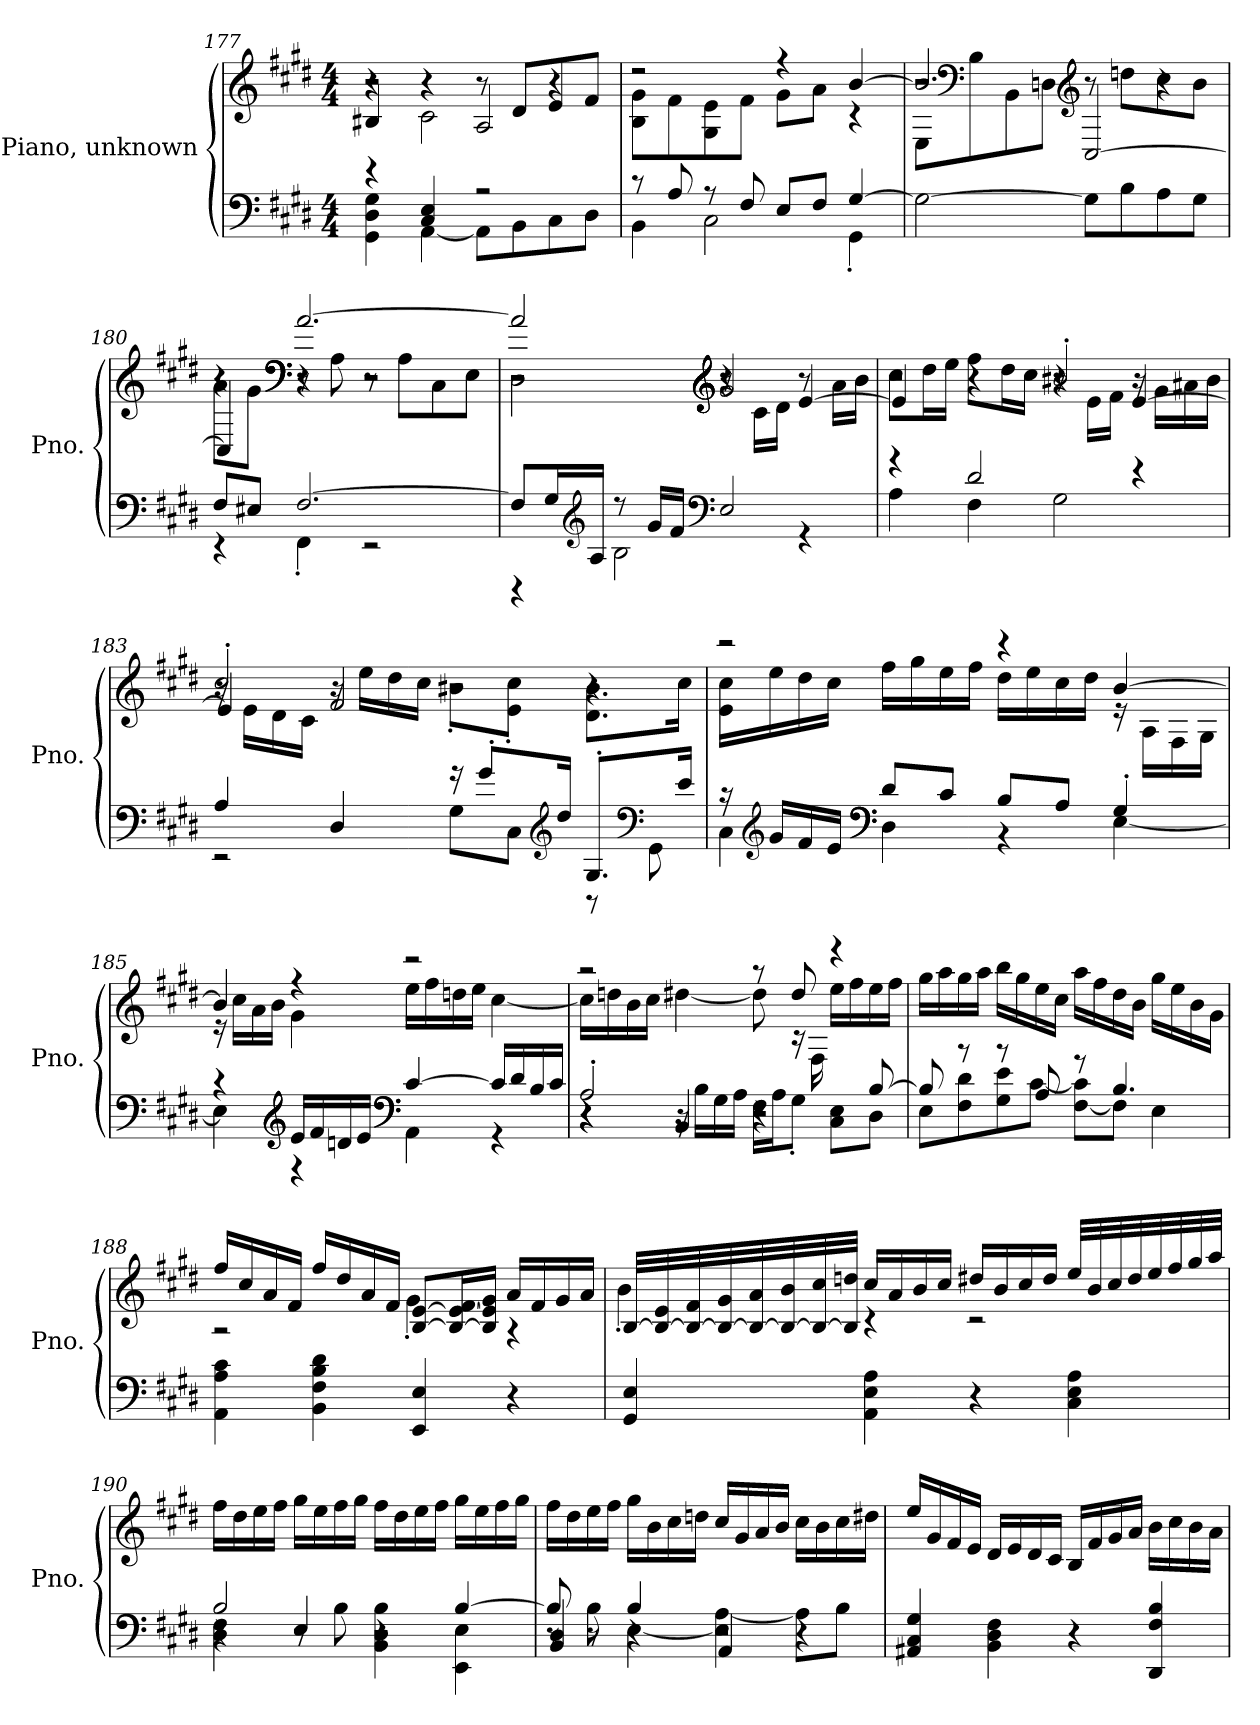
**kern	**kern
*part1	*part1
*staff2	*staff1
*I"Piano, unknown	*
*I'Pno.	*
*clefF4	*clefG2
*k[f#c#g#d#]	*k[f#c#g#d#]
*M4/4	*M4/4
=177	=177
*^	*^
*	*	*	*^
4r	4GG#\ 4D#\ 4G#\	4B#X/	4r	2r
4C#/ 4E/	[4AA\	4r	2c#\	.
2r	8AA\L]	8r	.	2A/
.	8BB\	8d#/L	.	.
.	8C#\	8e/	4r	.
.	8D#\J	8f#/J	.	.
*	*	*	*v	*v
=178	=178	=178	=178
8r	4BB\	2r	8B\ 8g#\L
8A/	.	.	8f#\
8r	2C#\	.	8G#\ 8e\
8F#/	.	.	8f#\J
8E/L	.	4r	8g#\L
8F#/J	.	.	8a\J
[4G#/	4GG#'\	[4b/	4r
*v	*v	*	*
=179	=179	=179
*	*	*^
2G#\_	2.b/]	8E\L	2r
*	*clefF4	*	*
.	.	8B\	.
.	.	8BB\	.
.	.	8Dn\J	.
*	*clefG2	*	*
8G#\L]	.	8r	[2C#/
8B\	.	8ddn\L	.
8A\	4r	8cc#\	.
8G#\J	.	8b\J	.
!!LO:LB:g=z	!!	!!
=180	=180	=180	=180
*^	*	*	*
8F#/L	4r	4r	8a\L	4C#/]
8E#X/J	.	.	8g#\J	.
*	*	*clefF4	*	*
[2.F#/	4FF#'\	[2.a/	8r	4r
.	.	.	8A\	.
.	2r	.	8r	2r
.	.	.	8A\L	.
.	.	.	8C#\	.
.	.	.	8E\J	.
=181	=181	=181	=181	=181
8F#/L]	4r	2a/]	2D#\	2r
16G#/L	.	.	.	.
*clefG2	*	*	*	*
16A/JJ	.	.	.	.
8r	2B\	.	.	.
16g#/LL	.	.	.	.
16f#/JJ	.	.	.	.
*clefF4	*	*clefG2	*	*
2E/	.	2g#/	8r	4r
.	.	.	16c#\LL	.
.	.	.	16d#\JJ	.
.	4r	.	8r	[4e/
.	.	.	16a\LL	.
.	.	.	16b\JJ	.
=182	=182	=182	=182	=182
4r	4A\	2r	8cc#\L	4e/]
.	.	.	16dd#\L	.
.	.	.	16ee\JJ	.
2d#/	4F#\	.	8ff#\L	4r
.	.	.	16dd#\L	.
.	.	.	16cc#\JJ	.
.	2G#\	2b#X'/	8r	4r
.	.	.	16e\LL	.
.	.	.	16f#\JJ	.
4r	.	.	16r	[4e/
.	.	.	16g#\LL	.
.	.	.	16a#X\	.
.	.	.	16b#\JJ	.
!!LO:LB:g=z	!!	!!
=183	=183	=183	=183	=183
4A/	2r	2cc#'/	16r	4e/]
.	.	.	16e\LL	.
.	.	.	16d#\	.
.	.	.	16c#\JJ	.
4D#/	.	.	16r	2f#/
.	.	.	16ee\LL	.
.	.	.	16dd#\	.
.	.	.	16cc#\JJ	.
16r	8G#\L	2r	8b#X'\L	.
8g#'/L	.	.	.	.
.	8C#\J	.	8e\' 8cc#\'J	.
*clefG2	*	*	*	*
16dd#/Jk	.	.	.	.
8.G#'/L	8r	.	8.d#\ 8.b#\L	4r
*clefF4	*	*	*	*
.	8GG#\	.	.	.
16e/Jk	.	.	16cc#\Jk	.
*	*	*	*v	*v
=184	=184	=184	=184
16r	4C#\	2r	16e\ 16cc#\LL
*clefG2	*	*	*
16g#/LL	.	.	16ee\
16f#/	.	.	16dd#\
16e/JJ	.	.	16cc#\JJ
*clefF4	*	*	*
8d#/L	4D#\	.	16ff#\LL
.	.	.	16gg#\
8c#/J	.	.	16ee\
.	.	.	16ff#\JJ
8B/L	4r	4r	16dd#\LL
.	.	.	16ee\
8A/J	.	.	16cc#\
.	.	.	16dd#\JJ
4G#'/	[4E\	[4b/	16r
.	.	.	16A\LL
.	.	.	16F#\
.	.	.	16G#\JJ
!!LO:PB:g=z	!!
=185	=185	=185	=185
4r	4E\]	4b/]	16r
.	.	.	16cc#\LL
.	.	.	16a\
.	.	.	16b\JJ
*clefG2	*	*	*
16e/LL	4r	4r	4g#\
16f#/	.	.	.
16dn/	.	.	.
16e/JJ	.	.	.
*clefF4	*	*	*
[4c#/	4AA\	2r	16ee\LL
.	.	.	16ff#\
.	.	.	16ddn\
.	.	.	16ee\JJ
16c#/LL]	4r	.	[4cc#\
16d/	.	.	.
16B/	.	.	.
16c#/JJ	.	.	.
=186	=186	=186	=186
*	*^	*	*
2A'/	4r	4r	2r	16cc#\LL]
.	.	.	.	16ddn\
.	.	.	.	16b\
.	.	.	.	16cc#\JJ
.	16r	4BB/	.	[4dd#X\
.	16B\LL	.	.	.
.	16G#\	.	.	.
.	16A\JJ	.	.	.
4r	16F#\LL	2r	8r	8dd#\]
.	16A\J	.	.	.
.	8G#'\J	.	8dd#/	16r
.	.	.	.	16F#\
8r	8C#\ 8E\L	.	4r	16ee\LL
.	.	.	.	16ff#\
[8B/	8D#\J	.	.	16ee\
.	.	.	.	16ff#\JJ
*	*v	*v	*	*
*	*	*v	*v
!!LO:LB:g=z
=187	=187	=187
8B/]	8E\L	16gg#\LL
.	.	16aa\
8r	8F#\ 8d#\	16gg#\
.	.	16aa\JJ
8r	8G#\ 8e\	16bb\LL
.	.	16gg#\
8A/	[8c#\J	16ee\
.	.	16cc#\JJ
8r	[8F#\ 8c#\]L	16aa\LL
.	.	16ff#\
4.B/	8F#\J]	16dd#\
.	.	16b\JJ
.	4E\	16gg#\LL
.	.	16ee\
.	.	16b\
.	.	16g#\JJ
*v	*v	*
=188	=188
*	*^
4AA\ 4A\ 4c#\	16ff#/LL	2r
.	16cc#/	.
.	16a/	.
.	16f#/JJ	.
4BB\ 4F#\ 4B\ 4d#\	16ff#/LL	.
.	16dd#/	.
.	16a/	.
.	16f#/JJ	.
4EE/ 4E/	[8B/ [8e/L	4g#'\
.	16B/_ 16e/_ 16f#/L	.
.	16B/] 16e/] 16g#/JJ	.
4r	16a/LL	4r
.	16f#/	.
.	16g#/	.
.	16a/JJ	.
!!LO:LB:g=z	!!
=189	=189	=189
4GG#/ 4E/	[32B/LLL	4b'\
.	32B/_ 32e/	.
.	32B/_ 32f#/	.
.	32B/_ 32g#/	.
.	32B/_ 32a/	.
.	32B/_ 32b/	.
.	32B/_ 32cc#/	.
.	32B/] 32ddn/JJJ	.
4AA\ 4E\ 4A\	16cc#/LL	4r
.	16a/	.
.	16b/	.
.	16cc#/JJ	.
4r	16dd#X/LL	2r
.	16b/	.
.	16cc#/	.
.	16dd#/JJ	.
4C#\ 4E\ 4A\	32ee/LLL	.
.	32b/	.
.	32cc#/	.
.	32dd#/	.
.	32ee/	.
.	32ff#/	.
.	32gg#/	.
.	32aa/JJJ	.
*	*v	*v
=190	=190
*^	*
*	*^	*
2B/	4D#\ 4F#\	4r	16ff#\LL
.	.	.	16dd#\
.	.	.	16ee\
.	.	.	16ff#\JJ
.	8r	4E/	16gg#\LL
.	.	.	16ee\
.	8B\	.	16ff#\
.	.	.	16gg#\JJ
4r	4BB\ 4D#\ 4B\	2r	16ff#\LL
.	.	.	16dd#\
.	.	.	16ee\
.	.	.	16ff#\JJ
[4B/	4EE\ 4E\	.	16gg#\LL
.	.	.	16ee\
.	.	.	16ff#\
.	.	.	16gg#\JJ
!!LO:LB:g=z
=191	=191	=191	=191
8B/]	8r	4BB/ 4D#/	16ff#\LL
.	.	.	16dd#\
8r	8B\	.	16ee\
.	.	.	16ff#\JJ
4B/	[4E\	4r	16gg#\LL
.	.	.	16b\
.	.	.	16cc#\
.	.	.	16ddn\JJ
2r	4E\] [4A\	4AA/	16cc#/LL
.	.	.	16g#/
.	.	.	16a/
.	.	.	16b/JJ
.	8A\L]	4r	16cc#\LL
.	.	.	16b\
.	8B\J	.	16cc#\
.	.	.	16dd#X\JJ
*v	*v	*v	*
=192	=192
4AA#X/ 4C#/ 4G#/	16ee/LL
.	16g#/
.	16f#/
.	16e/JJ
4BB\ 4D#\ 4F#\	16d#/LL
.	16e/
.	16d#/
.	16c#/JJ
4r	16B/LL
.	16f#/
.	16g#/
.	16a/JJ
4DD#/ 4F#/ 4B/	16b\LL
.	16cc#\
.	16b\
.	16a\JJ
=	=
*-	*-
